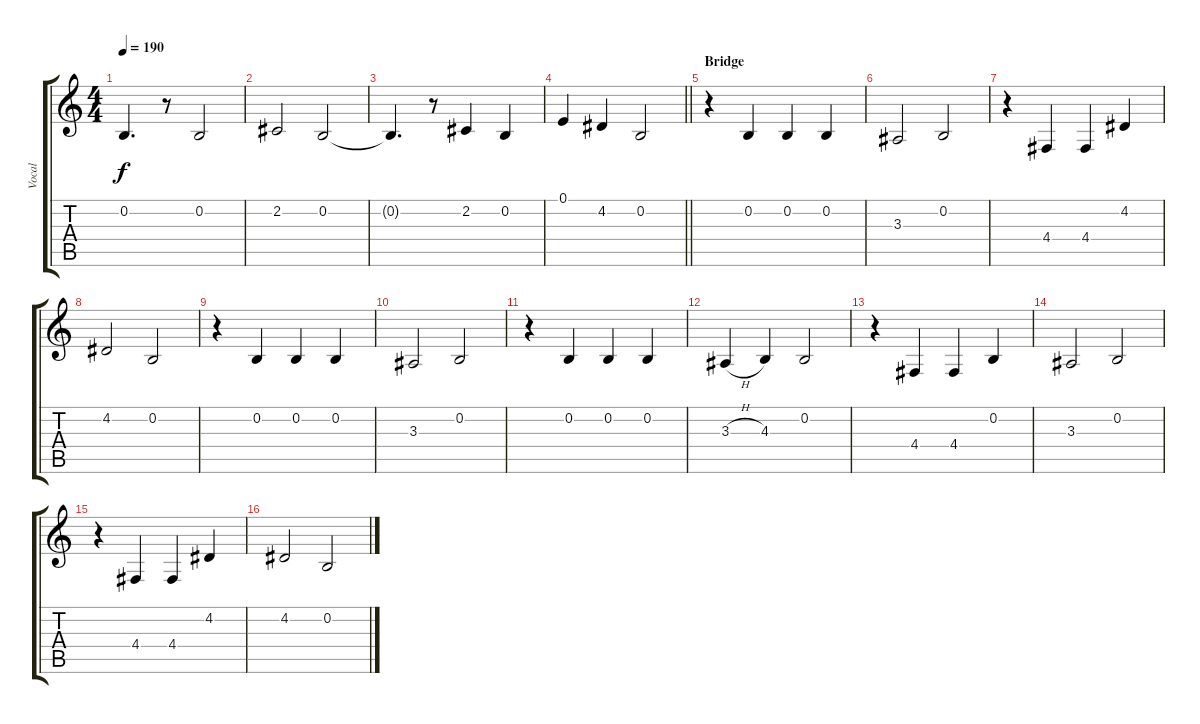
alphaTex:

\track ("Vocal" "Vocal") {instrument lead2sawtooth}
\staff {score tabs}
\tuning (E4 B3 G3 D3 A2 E2) {hide}
\ts (4 4)
\tempo 190
\clef g2
\ks c
0.2.4{d dy f} r.8 0.2.2 |
2.2.2 0.2.2 |
0.2{t}.4{d} r.8 2.2.4 0.2.4 |
\barLineRight lightlight
0.1.4 4.2.4 0.2.2 |
\section ("" "Bridge")
r.4 0.2.4 0.2.4 0.2.4 |
3.3.2 0.2.2 |
r.4 4.4.4 4.4.4 4.2.4 |
4.2.2 0.2.2 |
r.4 0.2.4 0.2.4 0.2.4 |
3.3.2 0.2.2 |
r.4 0.2.4 0.2.4 0.2.4 |
3.3{h}.4 4.3.4 0.2.2 |
r.4 4.4.4 4.4.4 0.2.4 |
3.3.2 0.2.2 |
r.4 4.4.4 4.4.4 4.2.4 |
4.2.2 0.2.2
